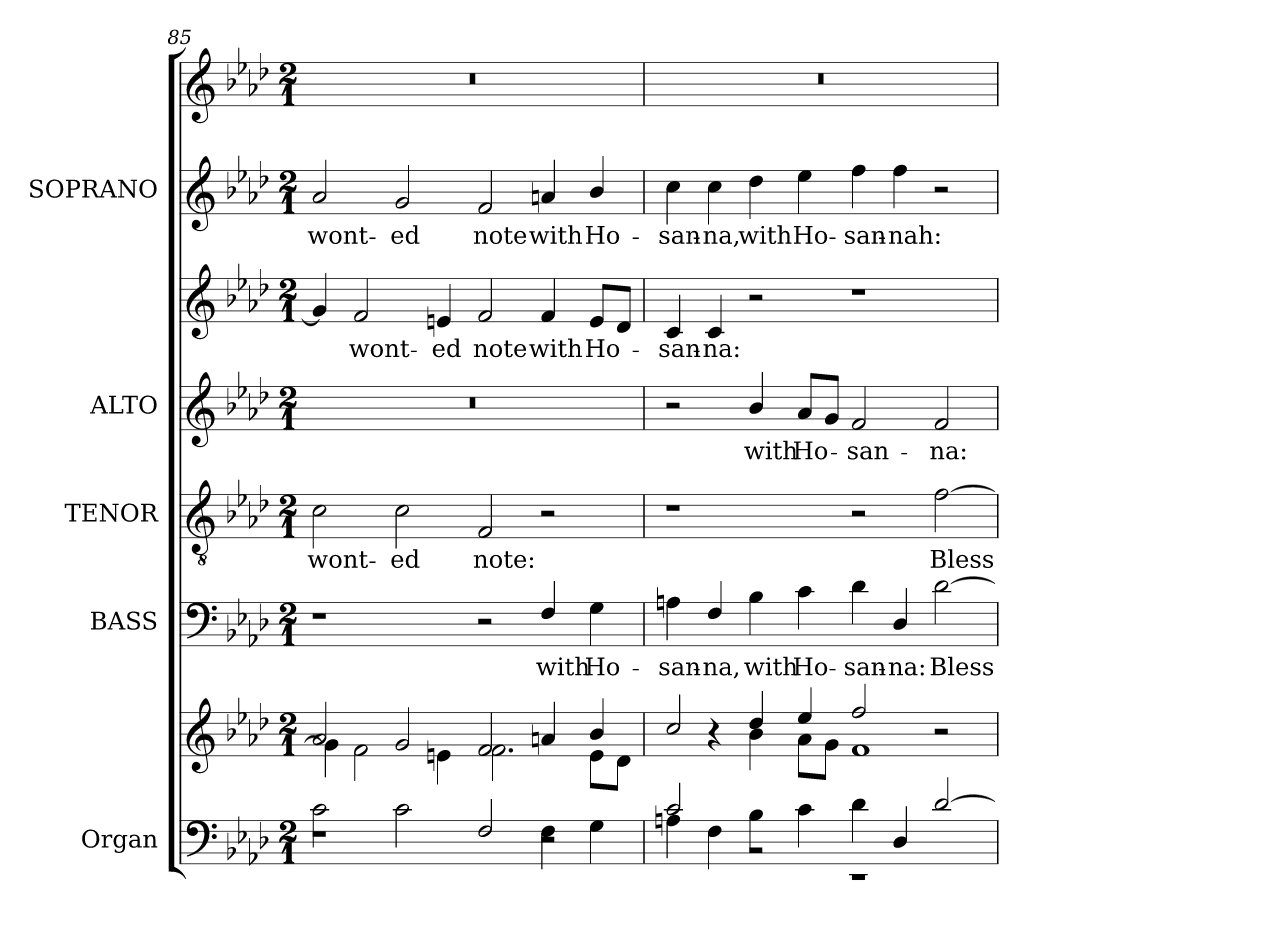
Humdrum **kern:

**kern	**kern	**kern	**text	**kern	**text	**kern	**text	**kern	**text	**kern	**text	**kern
*part5	*part5	*part4	*part4	*part3	*part3	*part2	*part2	*part2	*part2	*part1	*part1	*part1
*staff8	*staff7	*staff6	*staff6	*staff5	*staff5	*staff4	*staff4	*staff3	*staff3	*staff2	*staff2	*staff1
*I"Organ	*	*I"BASS	*	*I"TENOR	*	*I"ALTO	*	*	*	*I"SOPRANO	*	*
*I'Org.	*	*I'B.	*	*I'T.	*	*I'A.	*	*	*	*I'S.	*	*
*clefF4	*clefG2	*clefF4	*	*clefGv2	*	*clefG2	*	*clefG2	*	*clefG2	*	*clefG2
*	*	*	*	*ITrd7c12	*	*	*	*	*	*	*	*
*k[b-e-a-d-]	*k[b-e-a-d-]	*k[b-e-a-d-]	*	*k[b-e-a-d-]	*	*k[b-e-a-d-]	*	*k[b-e-a-d-]	*	*k[b-e-a-d-]	*	*k[b-e-a-d-]
*A-:	*A-:	*A-:	*	*A-:	*	*A-:	*	*A-:	*	*A-:	*	*A-:
*M2/1	*M2/1	*M2/1	*	*M2/1	*	*M2/1	*	*M2/1	*	*M2/1	*	*M2/1
=85	=85	=85	=85	=85	=85	=85	=85	=85	=85	=85	=85	=85
*	*^	*	*	*	*	*	*	*	*	*	*	*
!LO:N:vis=1	!	!LO:N:vis=1	!	!	!	!	!	!	!	!	!	!	!
*^	*	*^	*	*	*	*	*	*	*	*	*	*	*
*	*^	*	*	*	*	*	*	*	*	*	*	*	*	*	*
!	!	!	!	!	!	!	!	!	!LO:LY:b:color=#000000	!LO:N:vis=1	!	!	!	!	!	!
!	!	!	!	!	!	!	!	!	!	!	!	!	!	!	!LO:LY:b:color=#000000	!LO:N:vis=1
0ryy	2ci\	1r	2a-i/	0ryy	4gi\]	1r	.	2Ci\	wont-	0r	.	4gi/]	.	2a-i/	wont-	0r
!	!	!	!	!	!	!	!	!	!	!	!	!	!LO:LY:b:color=#000000	!	!	!
.	.	.	.	.	2fi\	.	.	.	.	.	.	2fi/	wont-	.	.	.
!	!	!	!	!	!	!	!	!	!LO:LY:b:color=#000000	!	!	!	!	!	!	!
!	!	!	!	!	!	!	!	!	!	!	!	!	!	!	!LO:LY:b:color=#000000	!
.	2ci\	.	2gi/	.	.	.	.	2Ci\	-ed	.	.	.	.	2gi/	-ed	.
!	!	!	!	!	!	!	!	!	!	!	!	!	!LO:LY:b:color=#000000	!	!	!
.	.	.	.	.	4eni\	.	.	.	.	.	.	4eni/	-ed	.	.	.
!	!	!	!	!	!	!	!	!	!LO:LY:b:color=#000000	!	!	!	!	!	!	!
!	!	!	!	!	!	!	!	!	!	!	!	!	!LO:LY:b:color=#000000	!	!	!
!	!	!	!	!	!	!	!	!	!	!	!	!	!	!	!LO:LY:b:color=#000000	!
.	2Fi/	2ryy	2fi/	.	2.fi\	2r	.	2FFi/	note:	.	.	2fi/	note	2fi/	note	.
!	!	!	!	!	!	!	!LO:LY:b:color=#000000	!	!	!	!	!	!	!	!	!
!	!	!	!	!	!	!	!	!	!	!	!	!	!LO:LY:b:color=#000000	!	!	!
!	!	!	!	!	!	!	!	!	!	!	!	!	!	!	!LO:LY:b:color=#000000	!
.	2r	4Fi\	4ani/	.	.	4Fi/	with	2r	.	.	.	4fi/	with	4ani/	with	.
!	!	!	!	!	!	!	!LO:LY:b:color=#000000	!	!	!	!	!	!	!	!	!
!	!	!	!	!	!	!	!	!	!	!	!	!	!LO:LY:b:color=#000000	!	!	!
!	!	!	!	!	!	!	!	!	!	!	!	!	!	!	!LO:LY:b:color=#000000	!
.	.	4Gi\	4b-i/	.	8ei\L	4Gi\	Ho-	.	.	.	.	8ei/L	Ho-	4b-i/	Ho-	.
.	.	.	.	.	8d-i\J	.	.	.	.	.	.	8d-i/J	.	.	.	.
*	*v	*v	*	*	*	*	*	*	*	*	*	*	*	*	*	*
!!LO:LB:g=z
=86	=86	=86	=86	=86	=86	=86	=86	=86	=86	=86	=86	=86	=86	=86	=86
!	!	!	!LO:N:vis=1	!	!	!	!	!	!	!	!	!	!	!	!
!	!	!	!	!	!	!LO:LY:b:color=#000000	!	!	!	!	!	!	!	!	!
!	!	!	!	!	!	!	!	!	!	!	!	!LO:LY:b:color=#000000	!	!	!
!	!	!	!	!	!	!	!	!	!	!	!	!	!	!LO:LY:b:color=#000000	!LO:N:vis=1
4Ani\	2ci/	2cci/	0ryy	4ryy	4Ani\	-san-	1r	.	2r	.	4ci/	-san-	4cci\	-san-	0r
!	!	!	!	!	!	!LO:LY:b:color=#000000	!	!	!	!	!	!	!	!	!
!	!	!	!	!	!	!	!	!	!	!	!	!LO:LY:b:color=#000000	!	!	!
!	!	!	!	!	!	!	!	!	!	!	!	!	!	!LO:LY:b:color=#000000	!
4Fi\	.	.	.	4r	4Fi/	-na,	.	.	.	.	4ci/	-na:	4cci\	-na,	.
!	!	!	!	!	!	!LO:LY:b:color=#000000	!	!	!	!	!	!	!	!	!
!	!	!	!	!	!	!	!	!	!	!LO:LY:b:color=#000000	!	!	!	!	!
!	!	!	!	!	!	!	!	!	!	!	!	!	!	!LO:LY:b:color=#000000	!
4B-i\	2r	4dd-i/	.	4b-i\	4B-i\	with	.	.	4b-i/	with	2r	.	4dd-i\	with	.
!	!	!	!	!	!	!LO:LY:b:color=#000000	!	!	!	!	!	!	!	!	!
!	!	!	!	!	!	!	!	!	!	!LO:LY:b:color=#000000	!	!	!	!	!
!	!	!	!	!	!	!	!	!	!	!	!	!	!	!LO:LY:b:color=#000000	!
4ci\	.	4ee-i/	.	8a-i\L	4ci\	Ho-	.	.	8a-i/L	Ho-	.	.	4ee-i\	Ho-	.
.	.	.	.	8gi\J	.	.	.	.	8gi/J	.	.	.	.	.	.
!	!	!	!	!	!	!LO:LY:b:color=#000000	!	!	!	!	!	!	!	!	!
!	!	!	!	!	!	!	!	!	!	!LO:LY:b:color=#000000	!	!	!	!	!
!	!	!	!	!	!	!	!	!	!	!	!	!	!	!LO:LY:b:color=#000000	!
4d-i\	1r	2ffi/	.	1fi	4d-i\	-san-	2r	.	2fi/	-san-	1r	.	4ffi\	-san-	.
!	!	!	!	!	!	!LO:LY:b:color=#000000	!	!	!	!	!	!	!	!	!
!	!	!	!	!	!	!	!	!	!	!	!	!	!	!LO:LY:b:color=#000000	!
4D-i/	.	.	.	.	4D-i/	-na:	.	.	.	.	.	.	4ffi\	-nah:	.
!	!	!	!	!	!	!LO:LY:b:color=#000000	!	!	!	!	!	!	!	!	!
!	!	!	!	!	!	!	!	!LO:LY:b:color=#000000	!	!	!	!	!	!	!
!	!	!	!	!	!	!	!	!	!	!LO:LY:b:color=#000000	!	!	!	!	!
[2d-i/	.	2r	.	.	[2d-i\	Bless-	[2Fi\	Bless-	2fi/	-na:	.	.	2r	.	.
*v	*v	*	*	*	*	*	*	*	*	*	*	*	*	*	*
*	*v	*v	*v	*	*	*	*	*	*	*	*	*	*	*
=	=	=	=	=	=	=	=	=	=	=	=	=
*-	*-	*-	*-	*-	*-	*-	*-	*-	*-	*-	*-	*-
